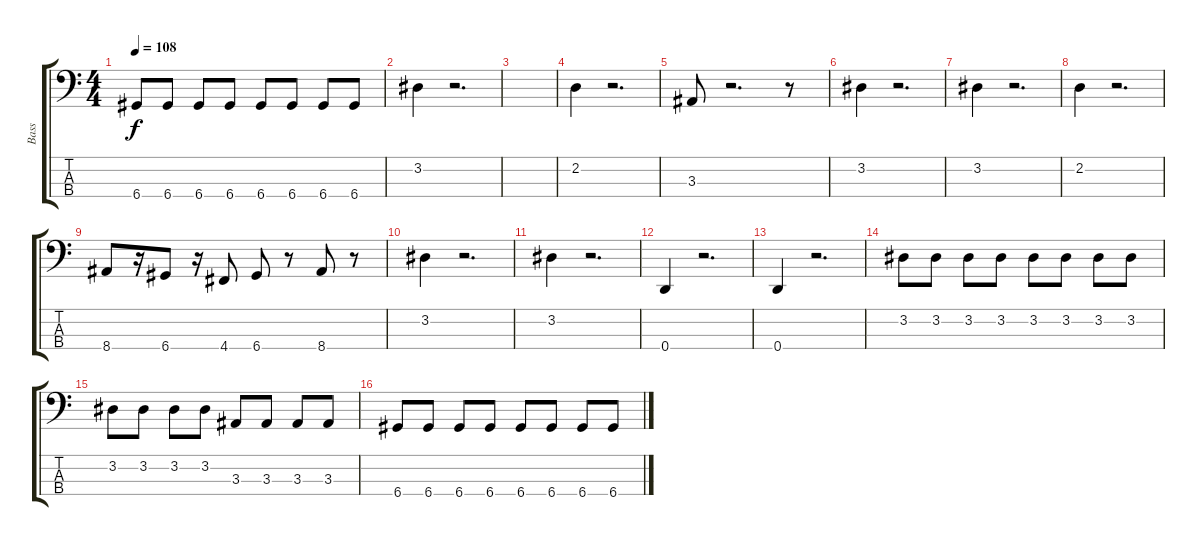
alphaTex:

\track ("Bass" "Bass") {instrument electricbassfinger}
\staff {score tabs}
\tuning (F2 C2 G1 D1) {hide}
\ts (4 4)
\tempo 108
\clef f4
\ks c
6.4.8{dy f} 6.4.8 6.4.8 6.4.8 6.4.8 6.4.8 6.4.8 6.4.8 |
3.2.4 r.2{d} |
|
2.2.4 r.2{d} |
3.3.8 r.2{d} r.8 |
3.2.4 r.2{d} |
3.2.4 r.2{d} |
2.2.4 r.2{d} |
8.4.8 r.16 6.4.8 r.16 4.4.8 6.4.8 r.8 8.4.8 r.8 |
3.2.4 r.2{d} |
3.2.4 r.2{d} |
0.4.4 r.2{d} |
0.4.4 r.2{d} |
3.2.8 3.2.8 3.2.8 3.2.8 3.2.8 3.2.8 3.2.8 3.2.8 |
3.2.8 3.2.8 3.2.8 3.2.8 3.3.8 3.3.8 3.3.8 3.3.8 |
6.4.8 6.4.8 6.4.8 6.4.8 6.4.8 6.4.8 6.4.8 6.4.8
